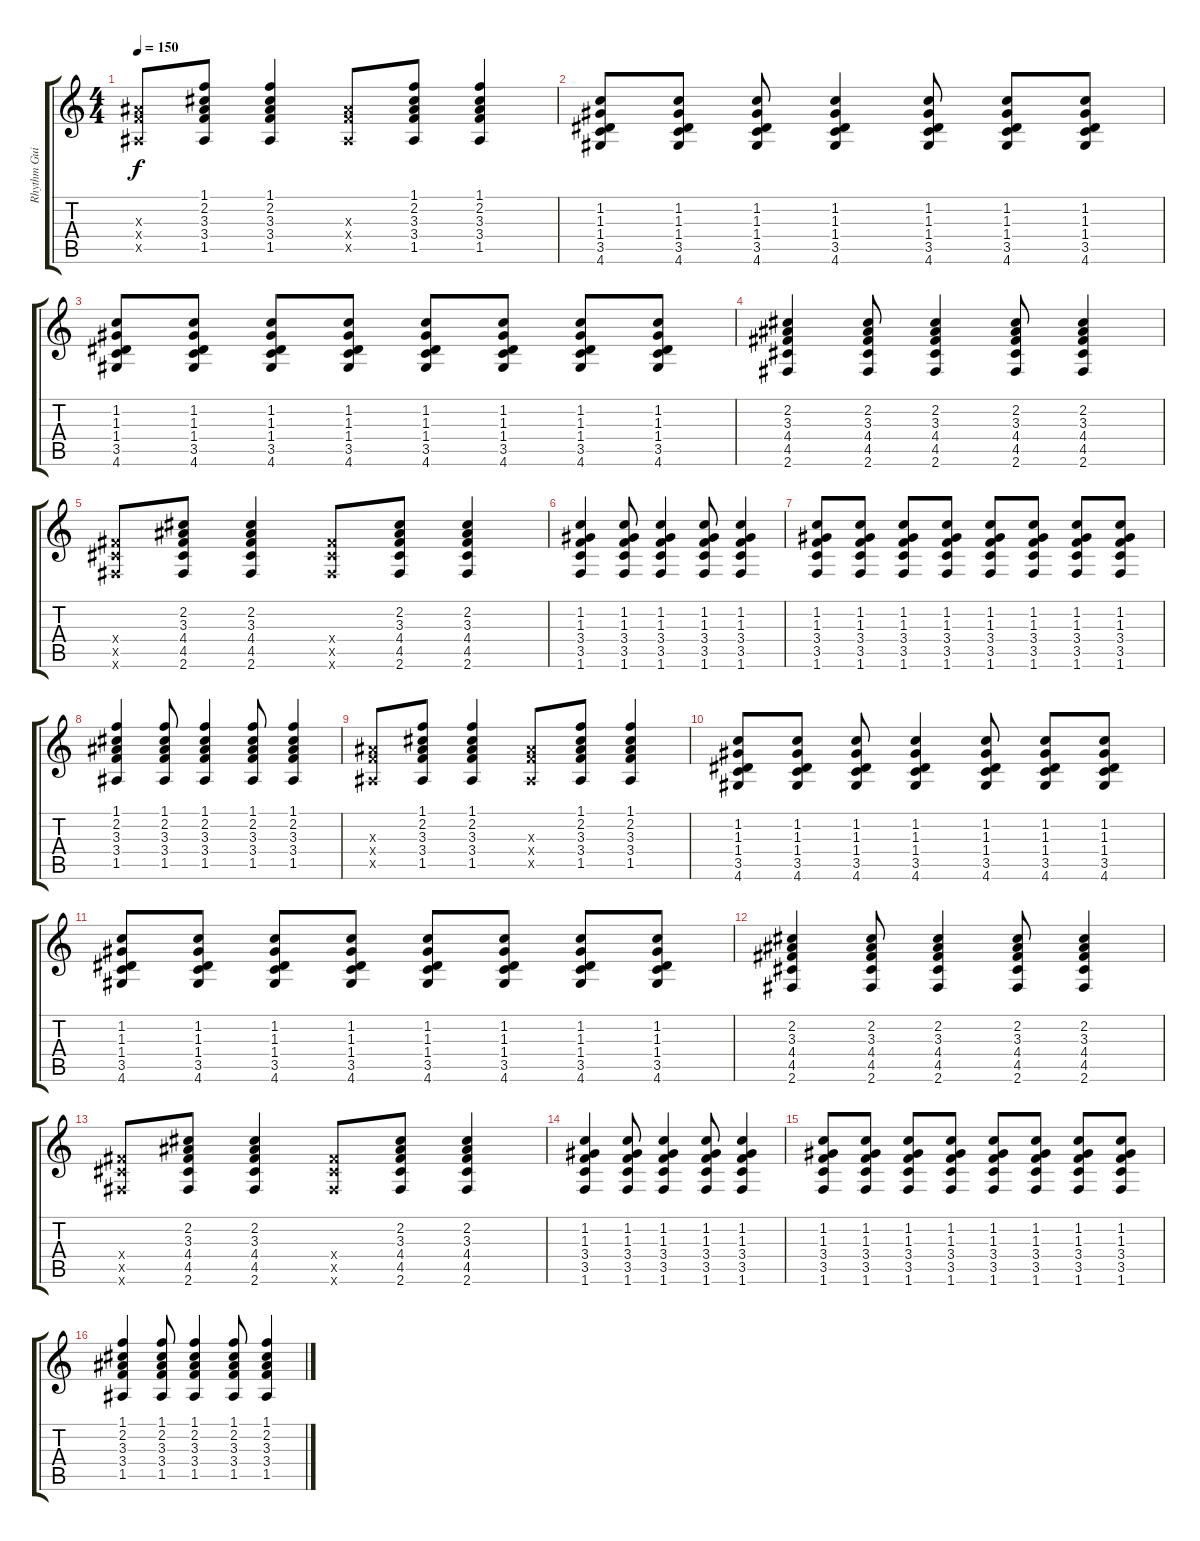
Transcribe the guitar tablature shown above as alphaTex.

\track ("Rhythm Guitar" "Rhythm Gui") {instrument distortionguitar}
\staff {score tabs}
\tuning (E4 B3 G3 D3 A2 E2) {hide}
\ts (4 4)
\tempo 150
\clef g2
\ks c
(3.3{x} 3.4{x} 1.5{x}).8{dy f} (1.1 2.2 3.3 3.4 1.5).8 (1.1 2.2 3.3 3.4 1.5).4 (3.3{x} 3.4{x} 1.5{x}).8 (1.1 2.2 3.3 3.4 1.5).8 (1.1 2.2 3.3 3.4 1.5).4 |
(1.2 1.3 1.4 3.5 4.6).8 (1.2 1.3 1.4 3.5 4.6).8 (1.2 1.3 1.4 3.5 4.6).8 (1.2 1.3 1.4 3.5 4.6).4 (1.2 1.3 1.4 3.5 4.6).8 (1.2 1.3 1.4 3.5 4.6).8 (1.2 1.3 1.4 3.5 4.6).8 |
(1.2 1.3 1.4 3.5 4.6).8 (1.2 1.3 1.4 3.5 4.6).8 (1.2 1.3 1.4 3.5 4.6).8 (1.2 1.3 1.4 3.5 4.6).8 (1.2 1.3 1.4 3.5 4.6).8 (1.2 1.3 1.4 3.5 4.6).8 (1.2 1.3 1.4 3.5 4.6).8 (1.2 1.3 1.4 3.5 4.6).8 |
(2.2 3.3 4.4 4.5 2.6).4 (2.2 3.3 4.4 4.5 2.6).8 (2.2 3.3 4.4 4.5 2.6).4 (2.2 3.3 4.4 4.5 2.6).8 (2.2 3.3 4.4 4.5 2.6).4 |
(4.4{x} 4.5{x} 2.6{x}).8 (2.2 3.3 4.4 4.5 2.6).8 (2.2 3.3 4.4 4.5 2.6).4 (4.4{x} 4.5{x} 2.6{x}).8 (2.2 3.3 4.4 4.5 2.6).8 (2.2 3.3 4.4 4.5 2.6).4 |
(1.2 1.3 3.4 3.5 1.6).4 (1.2 1.3 3.4 3.5 1.6).8 (1.2 1.3 3.4 3.5 1.6).4 (1.2 1.3 3.4 3.5 1.6).8 (1.2 1.3 3.4 3.5 1.6).4 |
(1.2 1.3 3.4 3.5 1.6).8 (1.2 1.3 3.4 3.5 1.6).8 (1.2 1.3 3.4 3.5 1.6).8 (1.2 1.3 3.4 3.5 1.6).8 (1.2 1.3 3.4 3.5 1.6).8 (1.2 1.3 3.4 3.5 1.6).8 (1.2 1.3 3.4 3.5 1.6).8 (1.2 1.3 3.4 3.5 1.6).8 |
(1.1 2.2 3.3 3.4 1.5).4 (1.1 2.2 3.3 3.4 1.5).8 (1.1 2.2 3.3 3.4 1.5).4 (1.1 2.2 3.3 3.4 1.5).8 (1.1 2.2 3.3 3.4 1.5).4 |
(3.3{x} 3.4{x} 1.5{x}).8 (1.1 2.2 3.3 3.4 1.5).8 (1.1 2.2 3.3 3.4 1.5).4 (3.3{x} 3.4{x} 1.5{x}).8 (1.1 2.2 3.3 3.4 1.5).8 (1.1 2.2 3.3 3.4 1.5).4 |
(1.2 1.3 1.4 3.5 4.6).8 (1.2 1.3 1.4 3.5 4.6).8 (1.2 1.3 1.4 3.5 4.6).8 (1.2 1.3 1.4 3.5 4.6).4 (1.2 1.3 1.4 3.5 4.6).8 (1.2 1.3 1.4 3.5 4.6).8 (1.2 1.3 1.4 3.5 4.6).8 |
(1.2 1.3 1.4 3.5 4.6).8 (1.2 1.3 1.4 3.5 4.6).8 (1.2 1.3 1.4 3.5 4.6).8 (1.2 1.3 1.4 3.5 4.6).8 (1.2 1.3 1.4 3.5 4.6).8 (1.2 1.3 1.4 3.5 4.6).8 (1.2 1.3 1.4 3.5 4.6).8 (1.2 1.3 1.4 3.5 4.6).8 |
(2.2 3.3 4.4 4.5 2.6).4 (2.2 3.3 4.4 4.5 2.6).8 (2.2 3.3 4.4 4.5 2.6).4 (2.2 3.3 4.4 4.5 2.6).8 (2.2 3.3 4.4 4.5 2.6).4 |
(4.4{x} 4.5{x} 2.6{x}).8 (2.2 3.3 4.4 4.5 2.6).8 (2.2 3.3 4.4 4.5 2.6).4 (4.4{x} 4.5{x} 2.6{x}).8 (2.2 3.3 4.4 4.5 2.6).8 (2.2 3.3 4.4 4.5 2.6).4 |
(1.2 1.3 3.4 3.5 1.6).4 (1.2 1.3 3.4 3.5 1.6).8 (1.2 1.3 3.4 3.5 1.6).4 (1.2 1.3 3.4 3.5 1.6).8 (1.2 1.3 3.4 3.5 1.6).4 |
(1.2 1.3 3.4 3.5 1.6).8 (1.2 1.3 3.4 3.5 1.6).8 (1.2 1.3 3.4 3.5 1.6).8 (1.2 1.3 3.4 3.5 1.6).8 (1.2 1.3 3.4 3.5 1.6).8 (1.2 1.3 3.4 3.5 1.6).8 (1.2 1.3 3.4 3.5 1.6).8 (1.2 1.3 3.4 3.5 1.6).8 |
(1.1 2.2 3.3 3.4 1.5).4 (1.1 2.2 3.3 3.4 1.5).8 (1.1 2.2 3.3 3.4 1.5).4 (1.1 2.2 3.3 3.4 1.5).8 (1.1 2.2 3.3 3.4 1.5).4
